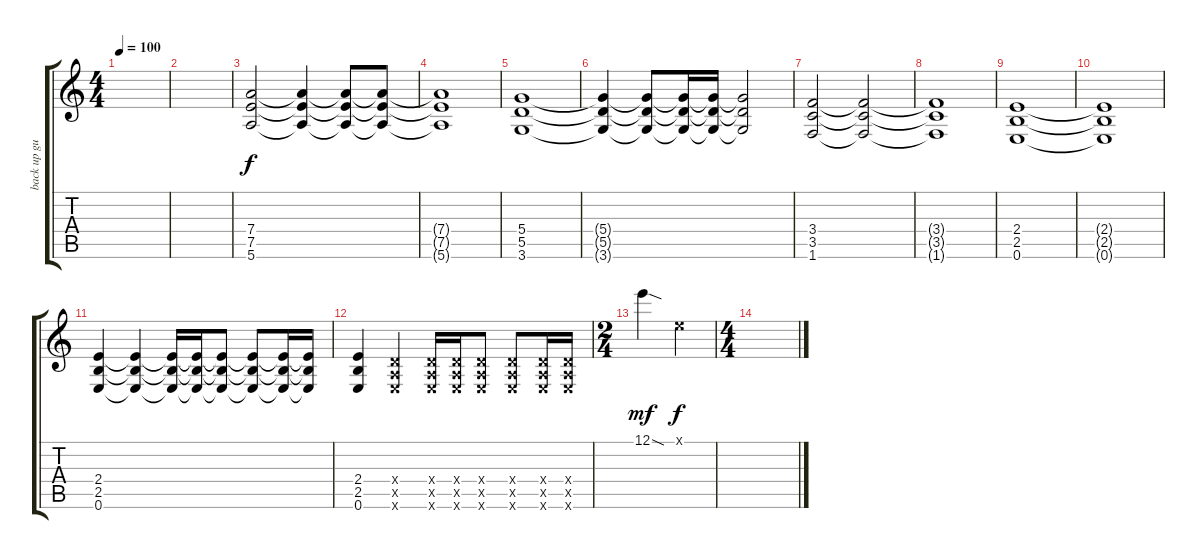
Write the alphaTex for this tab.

\track ("back up guitar and fills" "back up gu") {instrument distortionguitar}
\staff {score tabs}
\tuning (E4 B3 G3 D3 A2 E2) {hide}
\ts (4 4)
\tempo 100
\clef g2
\ks c
|
|
(7.4 7.5 5.6).2 (7.4{t} 7.5{t} 5.6{t}).4 (7.4{t} 7.5{t} 5.6{t}).8 (7.4{t} 7.5{t} 5.6{t}).8 |
(7.4{t} 7.5{t} 5.6{t}).1 |
(5.4 5.5 3.6).1 |
(5.4{t} 5.5{t} 3.6{t}).4 (5.4{t} 5.5{t} 3.6{t}).8 (5.4{t} 5.5{t} 3.6{t}).16 (5.4{t} 5.5{t} 3.6{t}).16 (5.4{t} 5.5{t} 3.6{t}).2 |
(3.4 3.5 1.6).2 (3.4{t} 3.5{t} 1.6{t}).2 |
(3.4{t} 3.5{t} 1.6{t}).1 |
(2.4 2.5 0.6).1 |
(2.4{t} 2.5{t} 0.6{t}).1 |
(2.4 2.5 0.6).4 (2.4{t} 2.5{t} 0.6{t}).4 (2.4{t} 2.5{t} 0.6{t}).16 (2.4{t} 2.5{t} 0.6{t}).16 (2.4{t} 2.5{t} 0.6{t}).8 (2.4{t} 2.5{t} 0.6{t}).8 (2.4{t} 2.5{t} 0.6{t}).16 (2.4{t} 2.5{t} 0.6{t}).16 |
(2.4 2.5 0.6).4 (0.4{x} 0.5{x} 0.6{x}).4 (0.4{x} 0.5{x} 0.6{x}).16 (0.4{x} 0.5{x} 0.6{x}).16 (0.4{x} 0.5{x} 0.6{x}).8 (0.4{x} 0.5{x} 0.6{x}).8 (0.4{x} 0.5{x} 0.6{x}).16 (0.4{x} 0.5{x} 0.6{x}).16 |
\ts (2 4)
12.1{sod}.4{dy mf} 0.1{x}.4{dy f} |
\ts (4 4)
